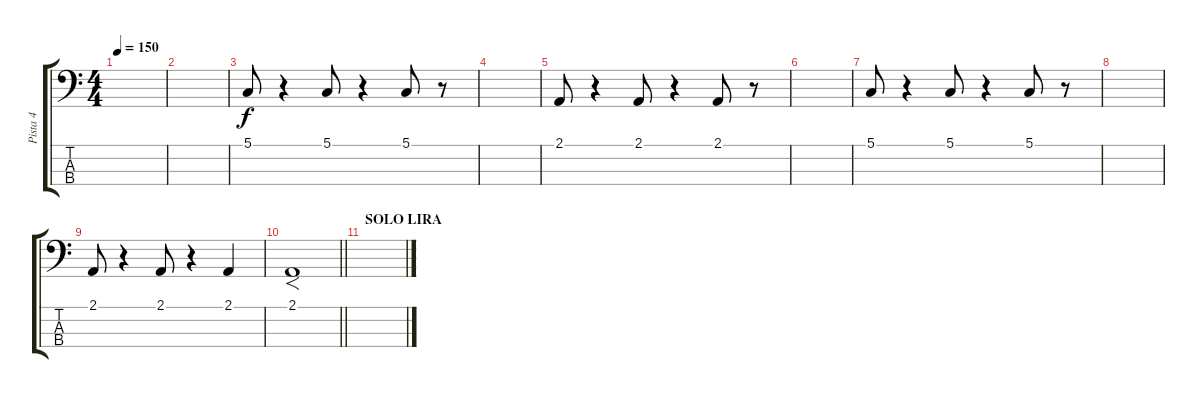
\track ("Pista 4" "Pista 4") {instrument trombone}
\staff {score tabs}
\tuning (G2 D2 A1 E1) {hide}
\ts (4 4)
\tempo 150
\clef f4
\ks c
|
|
5.1.8{dy f} r.4 5.1.8 r.4 5.1.8 r.8 |
|
2.1.8 r.4 2.1.8 r.4 2.1.8 r.8 |
|
5.1.8 r.4 5.1.8 r.4 5.1.8 r.8 |
|
2.1.8 r.4 2.1.8 r.4 2.1.4 |
\barLineRight lightlight
2.1.1{f} |
\section ("" "SOLO LIRA")
